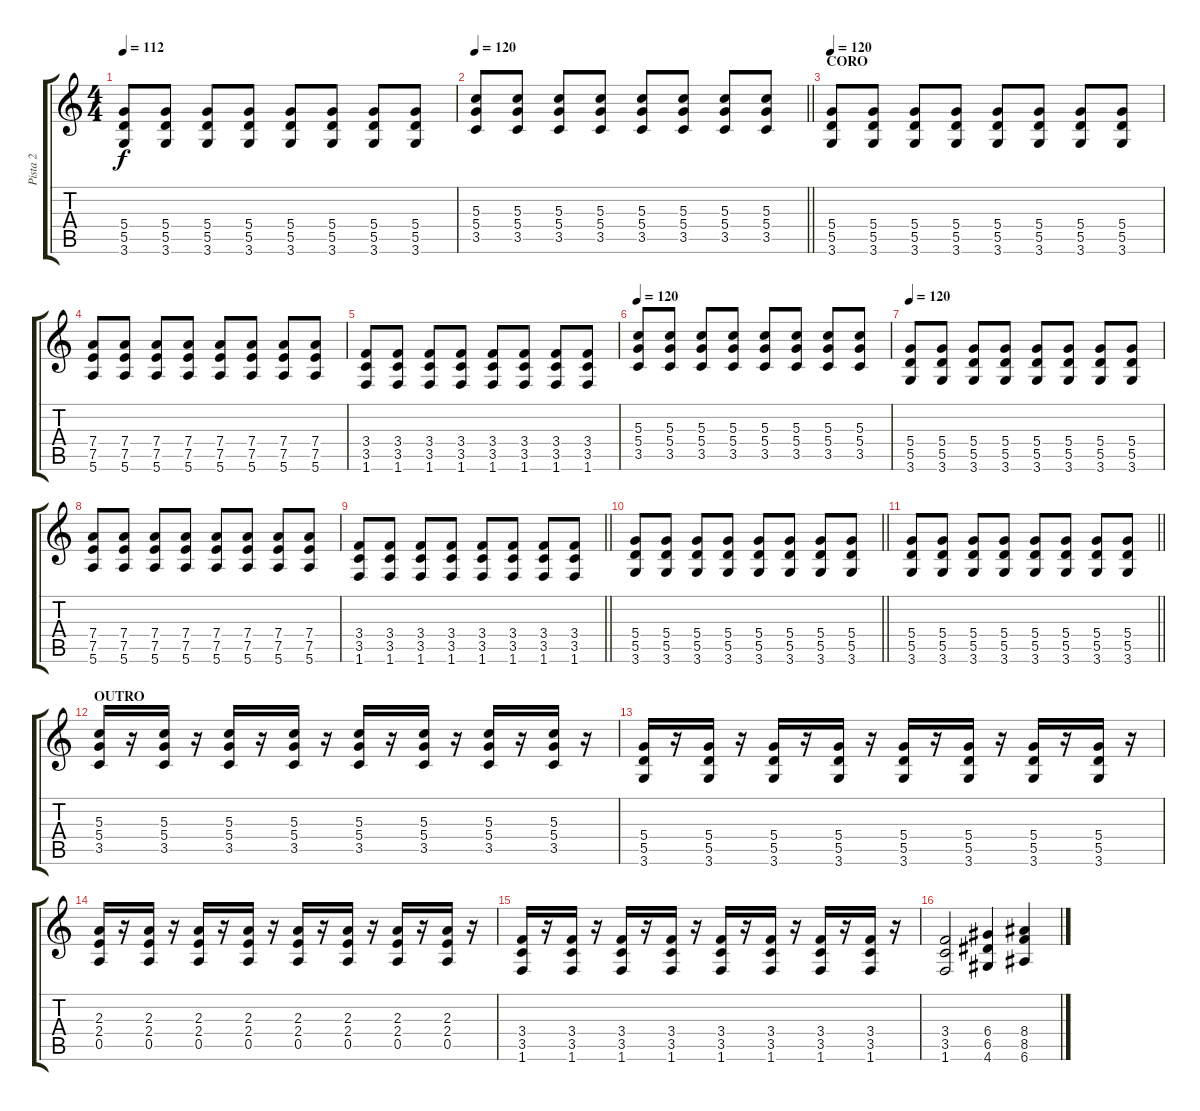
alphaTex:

\track ("Pista 2" "Pista 2") {instrument overdrivenguitar}
\staff {score tabs}
\tuning (E4 B3 G3 D3 A2 E2) {hide}
\ts (4 4)
\tempo 112
\clef g2
\ks c
(5.4 5.5 3.6).8{dy f} (5.4 5.5 3.6).8 (5.4 5.5 3.6).8 (5.4 5.5 3.6).8 (5.4 5.5 3.6).8 (5.4 5.5 3.6).8 (5.4 5.5 3.6).8 (5.4 5.5 3.6).8 |
\tempo 120
\barLineRight lightlight
(5.3 5.4 3.5).8{instrument overdrivenguitar} (5.3 5.4 3.5).8 (5.3 5.4 3.5).8 (5.3 5.4 3.5).8 (5.3 5.4 3.5).8 (5.3 5.4 3.5).8 (5.3 5.4 3.5).8 (5.3 5.4 3.5).8 |
\section ("" "CORO")
\tempo 120
(5.4 5.5 3.6).8 (5.4 5.5 3.6).8 (5.4 5.5 3.6).8 (5.4 5.5 3.6).8 (5.4 5.5 3.6).8 (5.4 5.5 3.6).8 (5.4 5.5 3.6).8 (5.4 5.5 3.6).8 |
(7.4 7.5 5.6).8 (7.4 7.5 5.6).8 (7.4 7.5 5.6).8 (7.4 7.5 5.6).8 (7.4 7.5 5.6).8 (7.4 7.5 5.6).8 (7.4 7.5 5.6).8 (7.4 7.5 5.6).8 |
(3.4 3.5 1.6).8 (3.4 3.5 1.6).8 (3.4 3.5 1.6).8 (3.4 3.5 1.6).8 (3.4 3.5 1.6).8 (3.4 3.5 1.6).8 (3.4 3.5 1.6).8 (3.4 3.5 1.6).8 |
\tempo 120
(5.3 5.4 3.5).8{instrument overdrivenguitar} (5.3 5.4 3.5).8 (5.3 5.4 3.5).8 (5.3 5.4 3.5).8 (5.3 5.4 3.5).8 (5.3 5.4 3.5).8 (5.3 5.4 3.5).8 (5.3 5.4 3.5).8 |
\tempo 120
(5.4 5.5 3.6).8 (5.4 5.5 3.6).8 (5.4 5.5 3.6).8 (5.4 5.5 3.6).8 (5.4 5.5 3.6).8 (5.4 5.5 3.6).8 (5.4 5.5 3.6).8 (5.4 5.5 3.6).8 |
(7.4 7.5 5.6).8 (7.4 7.5 5.6).8 (7.4 7.5 5.6).8 (7.4 7.5 5.6).8 (7.4 7.5 5.6).8 (7.4 7.5 5.6).8 (7.4 7.5 5.6).8 (7.4 7.5 5.6).8 |
\barLineRight lightlight
(3.4 3.5 1.6).8 (3.4 3.5 1.6).8 (3.4 3.5 1.6).8 (3.4 3.5 1.6).8 (3.4 3.5 1.6).8 (3.4 3.5 1.6).8 (3.4 3.5 1.6).8 (3.4 3.5 1.6).8 |
\barLineRight lightlight
(5.4 5.5 3.6).8 (5.4 5.5 3.6).8 (5.4 5.5 3.6).8 (5.4 5.5 3.6).8 (5.4 5.5 3.6).8 (5.4 5.5 3.6).8 (5.4 5.5 3.6).8 (5.4 5.5 3.6).8 |
\barLineRight lightlight
(5.4 5.5 3.6).8 (5.4 5.5 3.6).8 (5.4 5.5 3.6).8 (5.4 5.5 3.6).8 (5.4 5.5 3.6).8 (5.4 5.5 3.6).8 (5.4 5.5 3.6).8 (5.4 5.5 3.6).8 |
\section ("" "OUTRO")
(5.3 5.4 3.5).16 r.16 (5.3 5.4 3.5).16 r.16 (5.3 5.4 3.5).16 r.16 (5.3 5.4 3.5).16 r.16 (5.3 5.4 3.5).16 r.16 (5.3 5.4 3.5).16 r.16 (5.3 5.4 3.5).16 r.16 (5.3 5.4 3.5).16 r.16 |
(5.4 5.5 3.6).16 r.16 (5.4 5.5 3.6).16 r.16 (5.4 5.5 3.6).16 r.16 (5.4 5.5 3.6).16 r.16 (5.4 5.5 3.6).16 r.16 (5.4 5.5 3.6).16 r.16 (5.4 5.5 3.6).16 r.16 (5.4 5.5 3.6).16 r.16 |
(2.3 2.4 0.5).16 r.16 (2.3 2.4 0.5).16 r.16 (2.3 2.4 0.5).16 r.16 (2.3 2.4 0.5).16 r.16 (2.3 2.4 0.5).16 r.16 (2.3 2.4 0.5).16 r.16 (2.3 2.4 0.5).16 r.16 (2.3 2.4 0.5).16 r.16 |
(3.4 3.5 1.6).16 r.16 (3.4 3.5 1.6).16 r.16 (3.4 3.5 1.6).16 r.16 (3.4 3.5 1.6).16 r.16 (3.4 3.5 1.6).16 r.16 (3.4 3.5 1.6).16 r.16 (3.4 3.5 1.6).16 r.16 (3.4 3.5 1.6).16 r.16 |
(3.4 3.5 1.6).2 (6.4 6.5 4.6).4 (8.4 8.5 6.6).4
